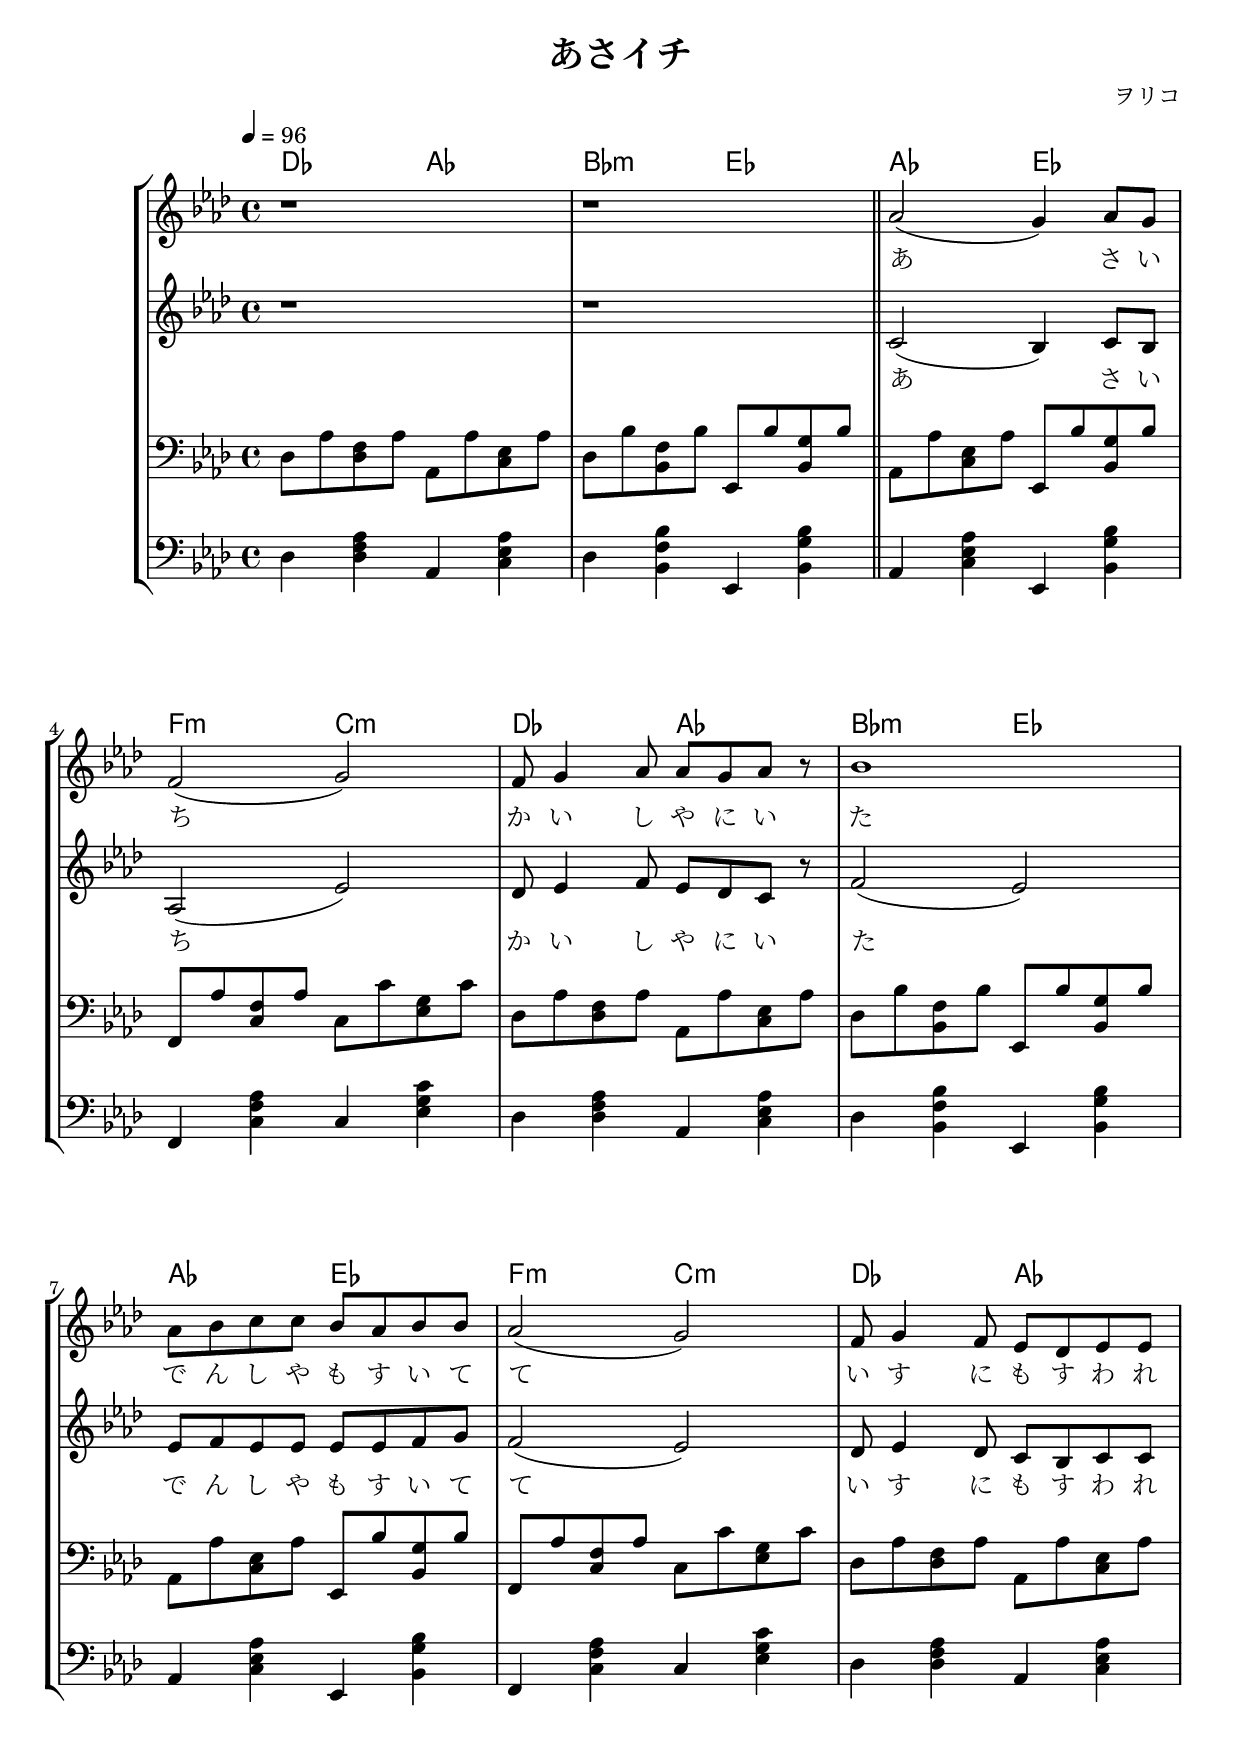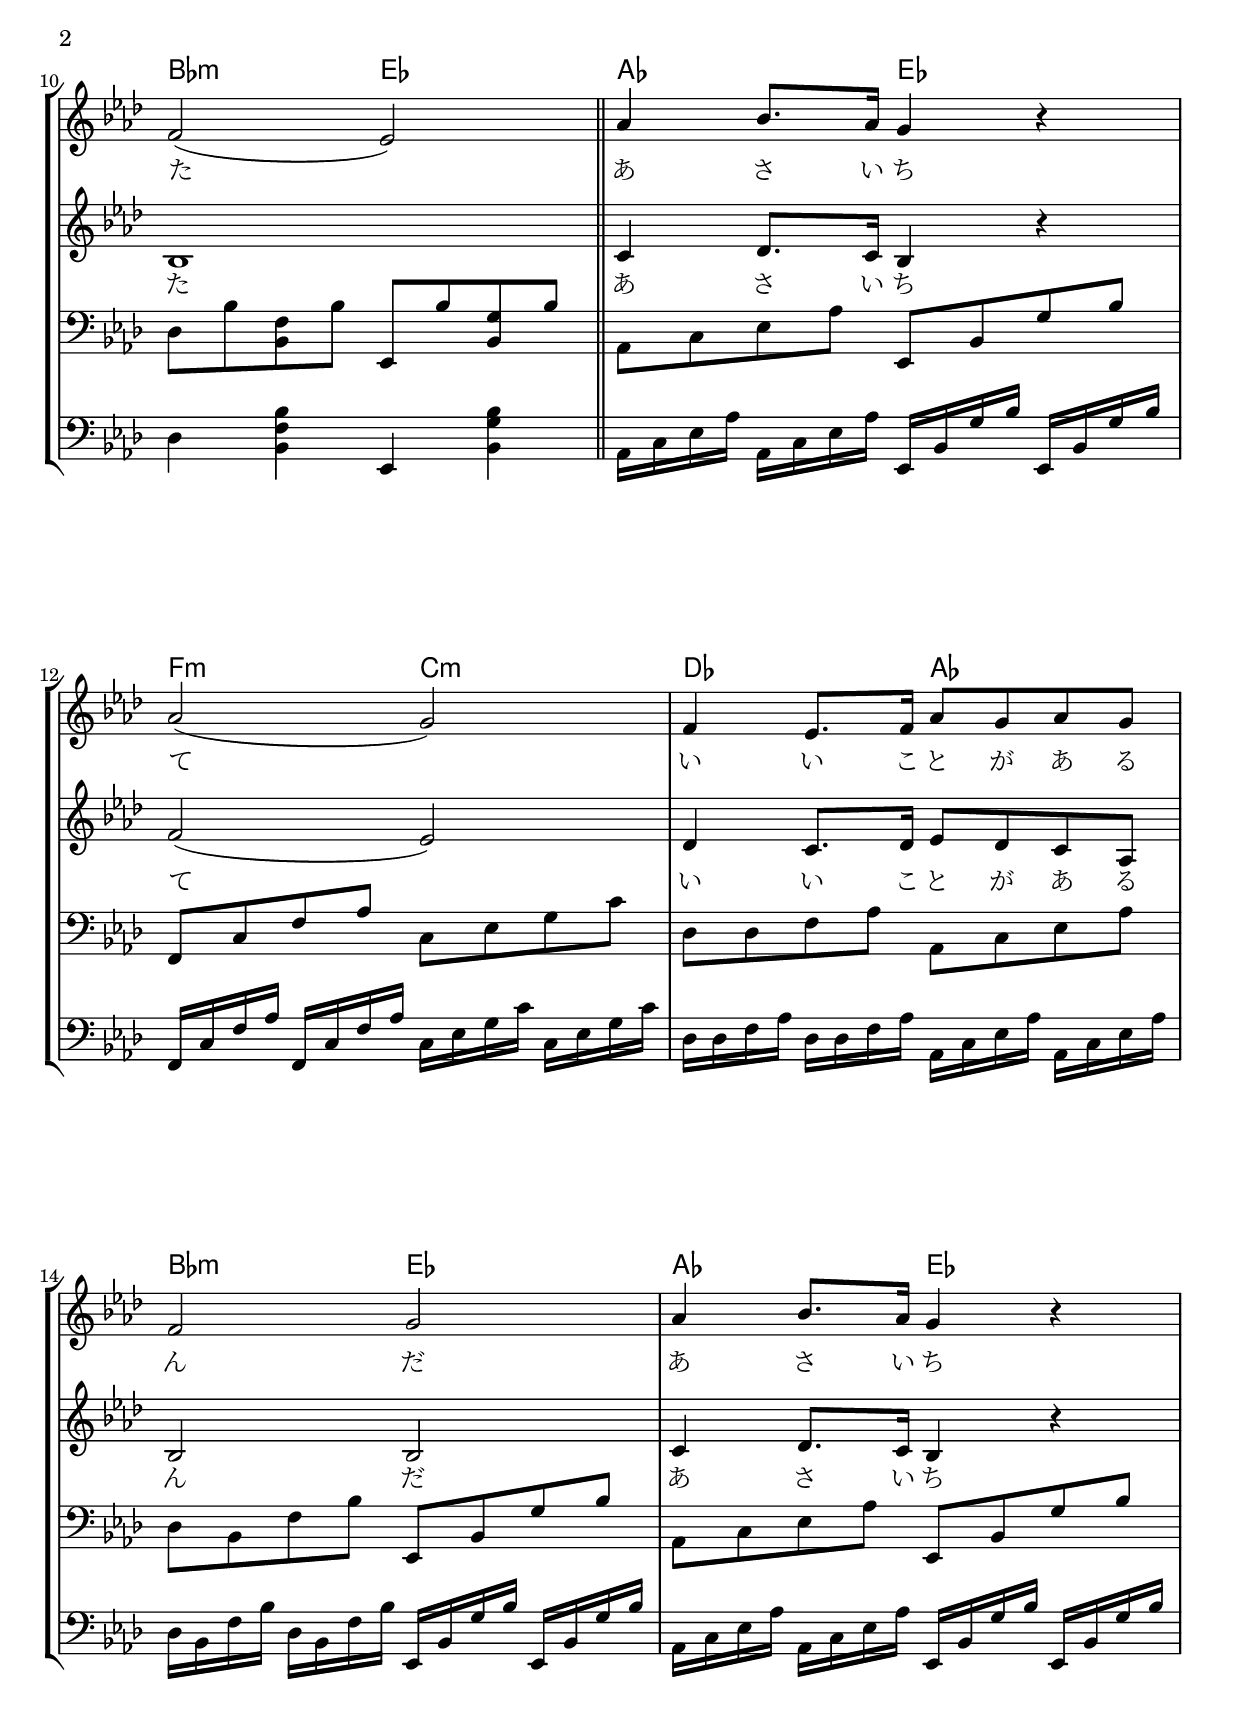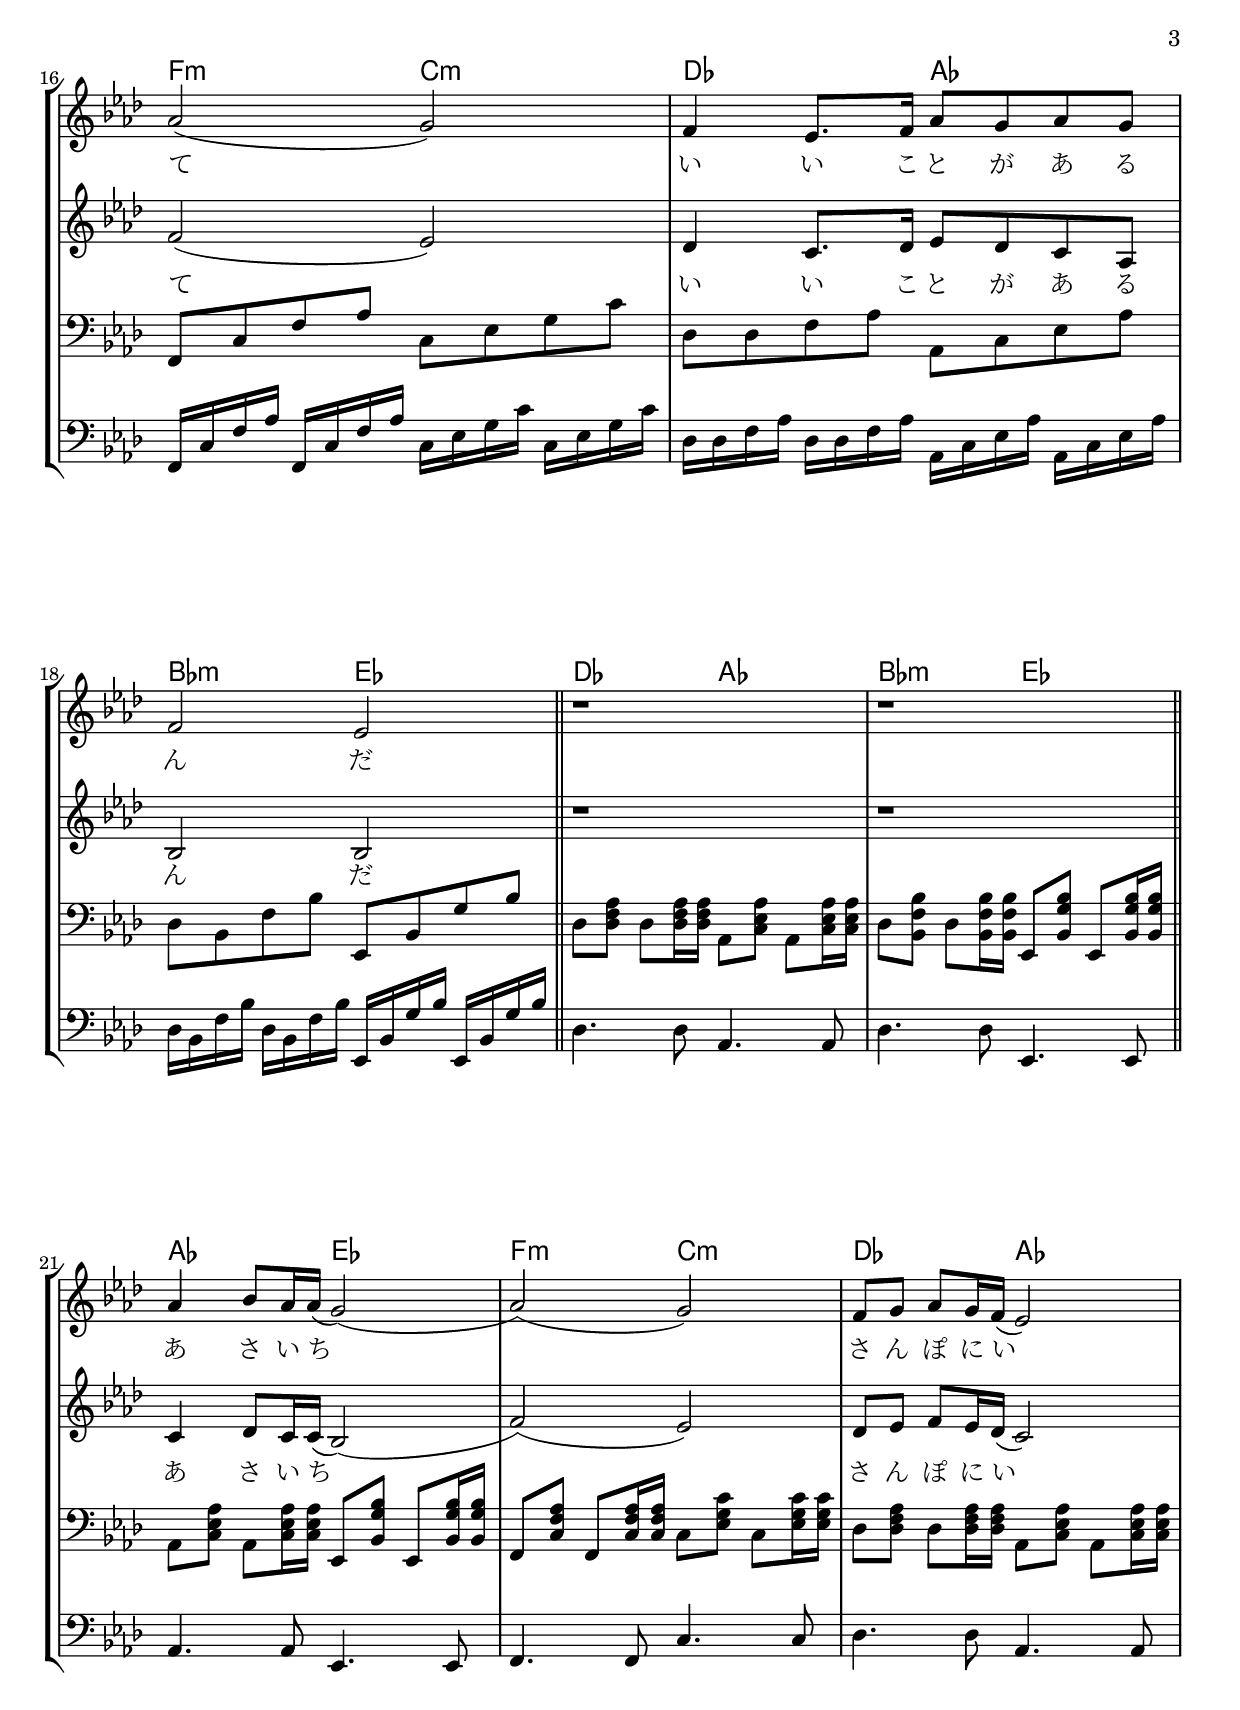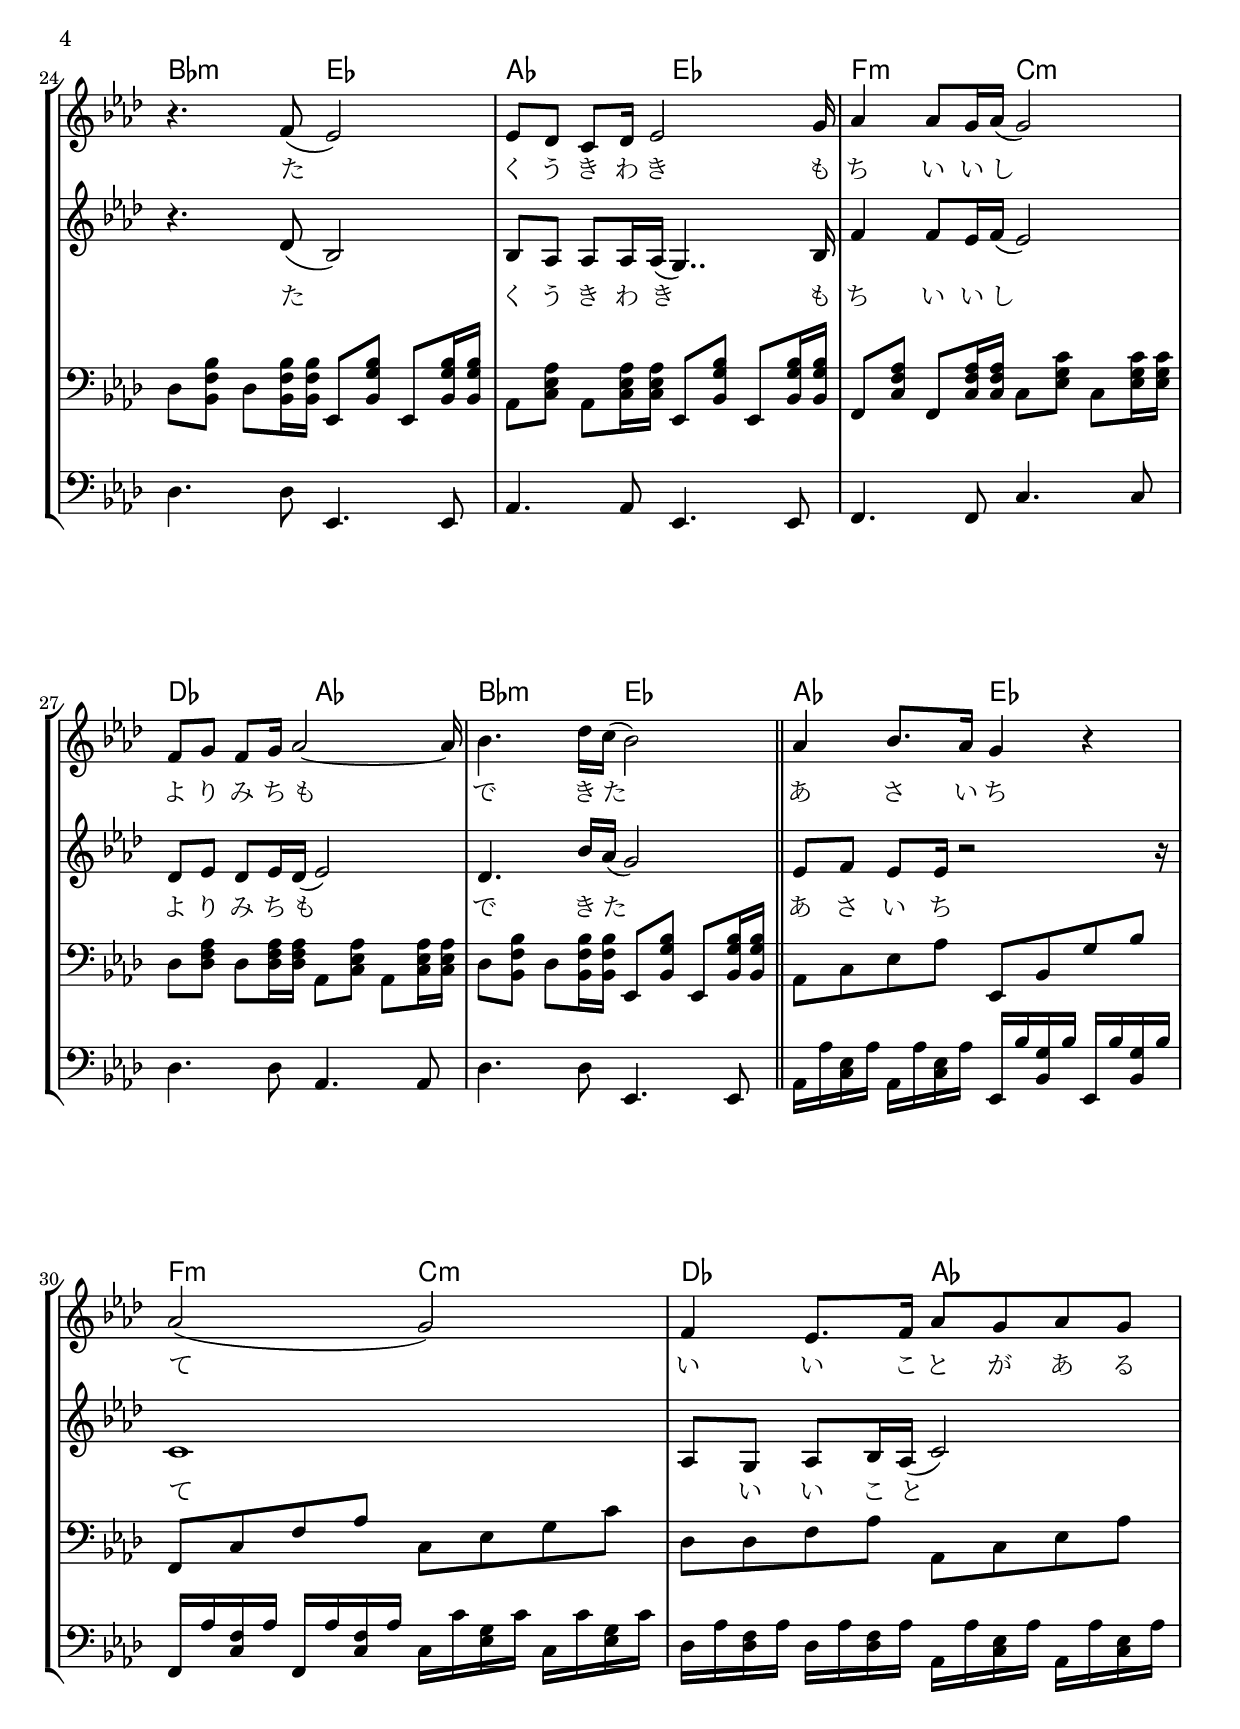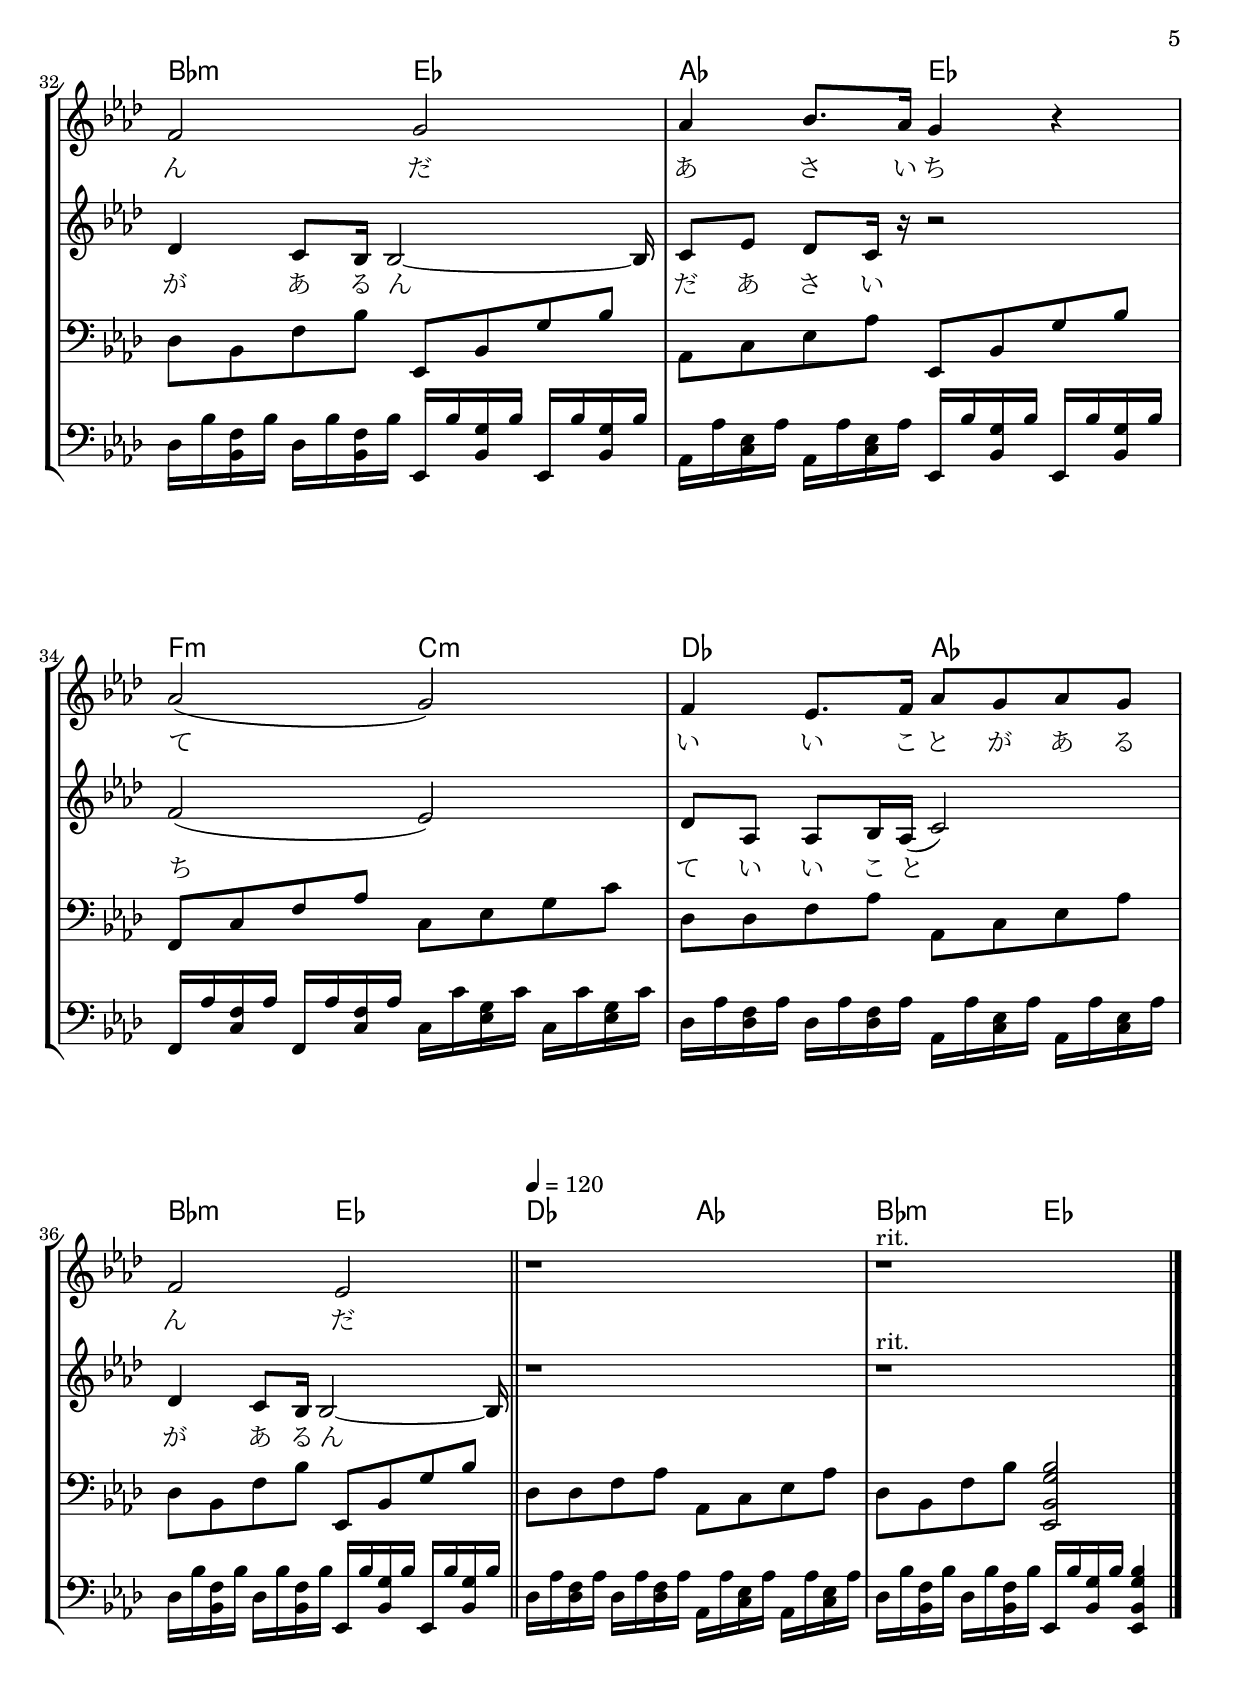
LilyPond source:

\version "2.12.1"

\header {
	title = \markup {あさイチ}
	composer = \markup \center-column {ヲリコ}
}

harmony = \chordmode {
	des2 as bes:m es 

	as es f:m c:m des as bes:m es as es f:m c:m des as bes:m es 

	as es f:m c:m des as bes:m es as es f:m c:m des as bes:m es 

	des as bes:m es 

	as es f:m c:m des as bes:m es as es f:m c:m des as bes:m es 

	as es f:m c:m des as bes:m es as es f:m c:m des as bes:m es 

	des as bes:m es 
}

melody = {
	\key as \major
	\tempo 4 = 96
	r1 | r1   
	\set Staff.midiInstrument = #"mmi0.42"
	as'2  (g'4)  as'8  g'8 
	f'2  (g'2) 
	f'8  g'4  as'8  as'8  g'8  as'8  r8 
	bes'1 
	as'8  bes'8  c''8  c''8  bes'8  as'8  bes'8  bes'8 
	as'2  (g'2) 
	f'8  g'4  f'8  es'8  des'8  es'8  es'8 
	f'2  (es'2)
	\set Staff.midiInstrument = #"mmi0.42"
	as'4  bes'8.  as'16  g'4  r4 
	as'2  (g'2) 
	f'4  es'8.  f'16  as'8  g'8  as'8  g'8 
	f'2  g'2 
	as'4  bes'8.  as'16  g'4  r4 
	as'2  (g'2) 
	f'4  es'8.  f'16  as'8  g'8  as'8  g'8 
	f'2  es'2
	r1 | r1   
	\set Staff.midiInstrument = #"mmi0.42"
	as'4  bes'8  as'16  as'16  (g'2) 
	(as'2)  (g'2) 
	f'8  g'8  as'8  g'16  f'16  (es'2) 
	r4.  f'8  (es'2) 
	es'8  des'8  c'8  des'16  es'2  g'16 
	as'4  as'8  g'16  as'16  (g'2) 
	f'8  g'8  f'8  g'16  as'2~as'16 
	bes'4.  des''16  c''16  (bes'2)
	\set Staff.midiInstrument = #"mmi0.42"
	as'4  bes'8.  as'16  g'4  r4 
	as'2  (g'2) 
	f'4  es'8.  f'16  as'8  g'8  as'8  g'8 
	f'2  g'2 
	as'4  bes'8.  as'16  g'4  r4 
	as'2  (g'2) 
	f'4  es'8.  f'16  as'8  g'8  as'8  g'8 
	f'2  es'2
	\tempo 4 = 120
	r1 | r1^"rit." \bar "|."
}

words = \lyricmode {
	
	あ  さ  い  ち  か  い  し  や  に  い  た  で  ん  し  や  も  す  い  て  て  い  す  に  も  す  わ  れ  た  
	あ  さ  い  ち  て  い  い  こ  と  が  あ  る  ん  だ  あ  さ  い  ち  て  い  い  こ  と  が  あ  る  ん  だ  
	
	あ  さ  い  ち  さ  ん  ぽ  に  い  た  く  う  き  わ  き  も  ち  い  い  し  よ  り  み  ち  も  で  き  た  
	あ  さ  い  ち  て  い  い  こ  と  が  あ  る  ん  だ  あ  さ  い  ち  て  い  い  こ  と  が  あ  る  ん  だ  
	
}

secondmelody = {
	\key as \major
	\tempo 4 = 96
	r1 | r1   
	\set Staff.midiInstrument = #"mmi0.42"
	c'2  (bes4)  c'8  bes8 
	as2  (es'2) 
	des'8  es'4  f'8  es'8  des'8  c'8  r8 
	f'2  (es'2) 
	es'8  f'8  es'8  es'8  es'8  es'8  f'8  g'8 
	f'2  (es'2) 
	des'8  es'4  des'8  c'8  bes8  c'8  c'8 
	bes1
	\set Staff.midiInstrument = #"mmi0.42"
	c'4  des'8.  c'16  bes4  r4 
	f'2  (es'2) 
	des'4  c'8.  des'16  es'8  des'8  c'8  as8 
	bes2  bes2 
	c'4  des'8.  c'16  bes4  r4 
	f'2  (es'2) 
	des'4  c'8.  des'16  es'8  des'8  c'8  as8 
	bes2  bes2
	r1 | r1   
	\set Staff.midiInstrument = #"mmi0.42"
	c'4  des'8  c'16  c'16  (bes2) 
	(f'2)  (es'2) 
	des'8  es'8  f'8  es'16  des'16  (c'2) 
	r4.  des'8  (bes2) 
	bes8  as8  as8  as16  as16  (g4..)  bes16 
	f'4  f'8  es'16  f'16  (es'2) 
	des'8  es'8  des'8  es'16  des'16  (es'2) 
	des'4.  bes'16  as'16  (g'2)
	\set Staff.midiInstrument = #"mmi0.42"
	es'8  f'8  es'8  es'16  r2~r16 
	c'1 
	as8  g8  as8  bes16  as16  (c'2) 
	des'4  c'8  bes16  bes2~bes16 
	c'8  es'8  des'8  c'16  r16  r2 
	f'2  (es'2) 
	des'8  as8  as8  bes16  as16  (c'2) 
	des'4  c'8  bes16  bes2~bes16
	\tempo 4 = 120
	r1 | r1^"rit." \bar "|."
}

secondwords = \lyricmode {
	
	あ  さ  い  ち  か  い  し  や  に  い  た  で  ん  し  や  も  す  い  て  て  い  す  に  も  す  わ  れ  た  
	あ  さ  い  ち  て  い  い  こ  と  が  あ  る  ん  だ  あ  さ  い  ち  て  い  い  こ  と  が  あ  る  ん  だ  
	
	あ  さ  い  ち  さ  ん  ぽ  に  い  た  く  う  き  わ  き  も  ち  い  い  し  よ  り  み  ち  も  で  き  た  
	あ  さ  い  ち  て  い  い  こ  と  が  あ  る  ん  だ  あ  さ  い  ち  て  い  い  こ  と  が  あ  る  ん  だ  
	
}

tempochange = {
	\tempo 4 = 96
	r1 | r1 \bar "||"
	\tempo 4 = 96
	r1 | r1 | r1 | r1 | r1 | r1 | r1 | r1 \bar "||"
	\tempo 4 = 96
	r1 | r1 | r1 | r1 | r1 | r1 | r1 | r1 \bar "||"
	\tempo 4 = 96
	r1 | r1 \bar "||"
	\tempo 4 = 96
	r1 | r1 | r1 | r1 | r1 | r1 | r1 | r1 \bar "||"
	\tempo 4 = 96
	r1 | r1 | r1 | r1 | r1 | r1 | r1 | r1 \bar "||"
	\tempo 4 = 120
	r1 | \tempo 4 = 90 r2 \tempo 4 = 80 r2 \bar "|."
}

mainacc = {
	\clef bass
	\set Staff.midiInstrument = #"Acoustic Guitar (nylon)"
	\key as \major
	\tempo 4 = 96
	des8 as <des f> as
	as,8 as <c es> as
	des8 bes <bes, f> bes
	es,8 bes <bes, g> bes
	\bar "||"

	\set Staff.midiInstrument = #"Acoustic Guitar (nylon)"
	as,8 as <c es> as
	es,8 bes <bes, g> bes
	f,8 as <c f> as
	c8 c' <es g> c'
	des8 as <des f> as
	as,8 as <c es> as
	des8 bes <bes, f> bes
	es,8 bes <bes, g> bes
	as,8 as <c es> as
	es,8 bes <bes, g> bes
	f,8 as <c f> as
	c8 c' <es g> c'
	des8 as <des f> as
	as,8 as <c es> as
	des8 bes <bes, f> bes
	es,8 bes <bes, g> bes
	\bar "||"

	\set Staff.midiInstrument = #"Acoustic Guitar (nylon)"
	as,8 c8 es8 as8
	es,8 bes,8 g8 bes8
	f,8 c8 f8 as8
	c8 es8 g8 c'8
	des8 des8 f8 as8
	as,8 c8 es8 as8
	des8 bes,8 f8 bes8
	es,8 bes,8 g8 bes8
	as,8 c8 es8 as8
	es,8 bes,8 g8 bes8
	f,8 c8 f8 as8
	c8 es8 g8 c'8
	des8 des8 f8 as8
	as,8 c8 es8 as8
	des8 bes,8 f8 bes8
	es,8 bes,8 g8 bes8
	\bar "||"

	\set Staff.midiInstrument = #"Acoustic Guitar (nylon)"
	des8 <des f as> des <des f as>16 <des f as>
	as,8 <c es as> as, <c es as>16 <c es as>
	des8 <bes, f bes> des <bes, f bes>16 <bes, f bes>
	es,8 <bes, g bes> es, <bes, g bes>16 <bes, g bes>
	\bar "||"

	\set Staff.midiInstrument = #"Acoustic Guitar (nylon)"
	as,8 <c es as> as, <c es as>16 <c es as>
	es,8 <bes, g bes> es, <bes, g bes>16 <bes, g bes>
	f,8 <c f as> f, <c f as>16 <c f as>
	c8 <es g c'> c <es g c'>16 <es g c'>
	des8 <des f as> des <des f as>16 <des f as>
	as,8 <c es as> as, <c es as>16 <c es as>
	des8 <bes, f bes> des <bes, f bes>16 <bes, f bes>
	es,8 <bes, g bes> es, <bes, g bes>16 <bes, g bes>
	as,8 <c es as> as, <c es as>16 <c es as>
	es,8 <bes, g bes> es, <bes, g bes>16 <bes, g bes>
	f,8 <c f as> f, <c f as>16 <c f as>
	c8 <es g c'> c <es g c'>16 <es g c'>
	des8 <des f as> des <des f as>16 <des f as>
	as,8 <c es as> as, <c es as>16 <c es as>
	des8 <bes, f bes> des <bes, f bes>16 <bes, f bes>
	es,8 <bes, g bes> es, <bes, g bes>16 <bes, g bes>
	\bar "||"

	\set Staff.midiInstrument = #"Acoustic Guitar (nylon)"
	as,8 c8 es8 as8
	es,8 bes,8 g8 bes8
	f,8 c8 f8 as8
	c8 es8 g8 c'8
	des8 des8 f8 as8
	as,8 c8 es8 as8
	des8 bes,8 f8 bes8
	es,8 bes,8 g8 bes8
	as,8 c8 es8 as8
	es,8 bes,8 g8 bes8
	f,8 c8 f8 as8
	c8 es8 g8 c'8
	des8 des8 f8 as8
	as,8 c8 es8 as8
	des8 bes,8 f8 bes8
	es,8 bes,8 g8 bes8
	\bar "||"

	\set Staff.midiInstrument = #"Acoustic Guitar (nylon)"
	\tempo 4 = 120
	des8 des8 f8 as8
	as,8 c8 es8 as8
	des8 bes,8 f8 bes8
	<es, bes, g bes>2
	\bar "|."
}

subacc = {
	\clef bass
	\set Staff.midiInstrument = #"Distorted Guitar"
	\key as \major
	\tempo 4 = 96
	des4 <des f as>4
	as,4 <c es as>4
	des4 <bes, f bes>4
	es,4 <bes, g bes>4
	\bar "||"

	\set Staff.midiInstrument = #"Rock Organ"
	as,4 <c es as>4
	es,4 <bes, g bes>4
	f,4 <c f as>4
	c4 <es g c'>4
	des4 <des f as>4
	as,4 <c es as>4
	des4 <bes, f bes>4
	es,4 <bes, g bes>4
	as,4 <c es as>4
	es,4 <bes, g bes>4
	f,4 <c f as>4
	c4 <es g c'>4
	des4 <des f as>4
	as,4 <c es as>4
	des4 <bes, f bes>4
	es,4 <bes, g bes>4
	\bar "||"

	\set Staff.midiInstrument = #"Electric Guitar (clean)"
	as,16 c es as as, c es as
	es,16 bes, g bes es, bes, g bes
	f,16 c f as f, c f as
	c16 es g c' c es g c'
	des16 des f as des des f as
	as,16 c es as as, c es as
	des16 bes, f bes des bes, f bes
	es,16 bes, g bes es, bes, g bes
	as,16 c es as as, c es as
	es,16 bes, g bes es, bes, g bes
	f,16 c f as f, c f as
	c16 es g c' c es g c'
	des16 des f as des des f as
	as,16 c es as as, c es as
	des16 bes, f bes des bes, f bes
	es,16 bes, g bes es, bes, g bes
	\bar "||"

	\set Staff.midiInstrument = #"Pizzicato Strings"
	des4.des8
	as,4.as,8
	des4.des8
	es,4.es,8
	\bar "||"

	\set Staff.midiInstrument = #"Pizzicato Strings"
	as,4.as,8
	es,4.es,8
	f,4.f,8
	c4.c8
	des4.des8
	as,4.as,8
	des4.des8
	es,4.es,8
	as,4.as,8
	es,4.es,8
	f,4.f,8
	c4.c8
	des4.des8
	as,4.as,8
	des4.des8
	es,4.es,8
	\bar "||"

	\set Staff.midiInstrument = #"Electric Guitar (clean)"
	as,16 as <c es> as as, as <c es> as
	es,16 bes <bes, g> bes es, bes <bes, g> bes
	f,16 as <c f> as f, as <c f> as
	c16 c' <es g> c' c c' <es g> c'
	des16 as <des f> as des as <des f> as
	as,16 as <c es> as as, as <c es> as
	des16 bes <bes, f> bes des bes <bes, f> bes
	es,16 bes <bes, g> bes es, bes <bes, g> bes
	as,16 as <c es> as as, as <c es> as
	es,16 bes <bes, g> bes es, bes <bes, g> bes
	f,16 as <c f> as f, as <c f> as
	c16 c' <es g> c' c c' <es g> c'
	des16 as <des f> as des as <des f> as
	as,16 as <c es> as as, as <c es> as
	des16 bes <bes, f> bes des bes <bes, f> bes
	es,16 bes <bes, g> bes es, bes <bes, g> bes
	\bar "||"

	\set Staff.midiInstrument = #"Electric Guitar (clean)"
	\tempo 4 = 120
	des16 as <des f> as des as <des f> as
	as,16 as <c es> as as, as <c es> as
	des16 bes <bes, f> bes des bes <bes, f> bes
	es,16 bes <bes, g> bes <es, bes, g bes>4
	\bar "|."
}

percA = {
	\drummode {
	r1  |r2 r8 hho4 hho8  \bar "||"
	r1  |r1  |r1  |r1  |r1  |r1  |r1  |r2 r8 hho4 hho8  \bar "||"
	r1  |r1  |r1  |r1  |r1  |r1  |r1  |r2 r8 hho4 hho8  \bar "||"
	r1  |r2 r8 hho4 hho8  \bar "||"
	r1  |r1  |r1  |r1  |r1  |r1  |r1  |r2 r8 hho4 hho8  \bar "||"
	r1  |r1  |r1  |r1  |r1  |r1  |r1  |r2 r8 hho4 hho8  \bar "||"
	r1  |r2 r8 hho4 hho8  \bar "|."
	}
}

percB = {
	\drummode {
	r4. hhp2 hhp8  |hhp4 hhp4 hhp4 hhp4  \bar "||"
	r4. hhp2 hhp8  |r4. hhp2 hhp8  |r4. hhp2 hhp8  |r4. hhp2 hhp8  |r4. hhp2 hhp8  |r4. hhp2 hhp8  |r4. hhp2 hhp8  |hhp4 hhp4 hhp4 hhp4  \bar "||"
	r4. hhp2 hhp8  |r4. hhp2 hhp8  |r4. hhp2 hhp8  |r4. hhp2 hhp8  |r4. hhp2 hhp8  |r4. hhp2 hhp8  |r4. hhp2 hhp8  |hhp4 hhp4 hhp4 hhp4  \bar "||"
	r4. hhp2 hhp8  |hhp4 hhp4 hhp4 hhp4  \bar "||"
	r4. hhp2 hhp8  |r4. hhp2 hhp8  |r4. hhp2 hhp8  |r4. hhp2 hhp8  |r4. hhp2 hhp8  |r4. hhp2 hhp8  |r4. hhp2 hhp8  |hhp4 hhp4 hhp4 hhp4  \bar "||"
	r4. hhp2 hhp8  |r4. hhp2 hhp8  |r4. hhp2 hhp8  |r4. hhp2 hhp8  |r4. hhp2 hhp8  |r4. hhp2 hhp8  |r4. hhp2 hhp8  |hhp4 hhp4 hhp4 hhp4  \bar "||"
	r4. hhp2 hhp8  |hhp4 hhp4 hhp4 hhp4  \bar "|."
	}
}

percC = {
	\drummode {
	hh4 hh4 hh4 hh4  |r4. hh2 r8  \bar "||"
	hh4 hh4 hh4 hh4  |hh4 hh4 hh4 hh4  |hh4 hh4 hh4 hh4  |hh4 hh4 hh4 hh4  |hh4 hh4 hh4 hh4  |hh4 hh4 hh4 hh4  |hh4 hh4 hh4 hh4  |r4. hh2 r8  \bar "||"
	hh4 hh4 hh4 hh4  |hh4 hh4 hh4 hh4  |hh4 hh4 hh4 hh4  |hh4 hh4 hh4 hh4  |hh4 hh4 hh4 hh4  |hh4 hh4 hh4 hh4  |hh4 hh4 hh4 hh4  |r4. hh2 r8  \bar "||"
	hh4 hh4 hh4 hh4  |r4. hh2 r8  \bar "||"
	hh4 hh4 hh4 hh4  |hh4 hh4 hh4 hh4  |hh4 hh4 hh4 hh4  |hh4 hh4 hh4 hh4  |hh4 hh4 hh4 hh4  |hh4 hh4 hh4 hh4  |hh4 hh4 hh4 hh4  |r4. hh2 r8  \bar "||"
	hh4 hh4 hh4 hh4  |hh4 hh4 hh4 hh4  |hh4 hh4 hh4 hh4  |hh4 hh4 hh4 hh4  |hh4 hh4 hh4 hh4  |hh4 hh4 hh4 hh4  |hh4 hh4 hh4 hh4  |r4. hh2 r8  \bar "||"
	hh4 hh4 hh4 hh4  |r4. hh2 r8  \bar "|."
	}
}

percD = {
	\drummode {
	bd2. r8 bd8  |bd8. bd4. r16 bd4 bd8  \bar "||"
	bd2. r8 bd8  |bd8. bd8. bd2 bd8  |bd2. r8 bd8  |bd8. bd8. bd2 bd8  |bd2. r8 bd8  |bd8. bd8. bd2 bd8  |bd2. r8 bd8  |bd8. bd4. r16 bd4 bd8  \bar "||"
	bd2. r8 bd8  |bd8. bd8. bd2 bd8  |bd2. r8 bd8  |bd8. bd8. bd2 bd8  |bd2. r8 bd8  |bd8. bd8. bd2 bd8  |bd2. r8 bd8  |bd8. bd4. r16 bd4 bd8  \bar "||"
	bd2. r8 bd8  |bd8. bd4. r16 bd4 bd8  \bar "||"
	bd2. r8 bd8  |bd8. bd8. bd2 bd8  |bd2. r8 bd8  |bd8. bd8. bd2 bd8  |bd2. r8 bd8  |bd8. bd8. bd2 bd8  |bd2. r8 bd8  |bd8. bd4. r16 bd4 bd8  \bar "||"
	bd2. r8 bd8  |bd8. bd8. bd2 bd8  |bd2. r8 bd8  |bd8. bd8. bd2 bd8  |bd2. r8 bd8  |bd8. bd8. bd2 bd8  |bd2. r8 bd8  |bd8. bd4. r16 bd4 bd8  \bar "||"
	bd2. r8 bd8  |bd8. bd4. r16 bd4 bd8  \bar "|."
	}
}

\score {
	<<
		\new StaffGroup <<
			\new ChordNames {\harmony}
			\new Voice = "melody" {\melody}
			\new Lyrics \lyricsto "melody" \words
			\new Voice = "secondmelody" {\secondmelody}
			\new Lyrics \lyricsto "secondmelody" \secondwords
			\new Staff = "mainacc" {\mainacc}
			\new Staff = "subacc" {\subacc}
		>>
	>>
	\layout { }
}
